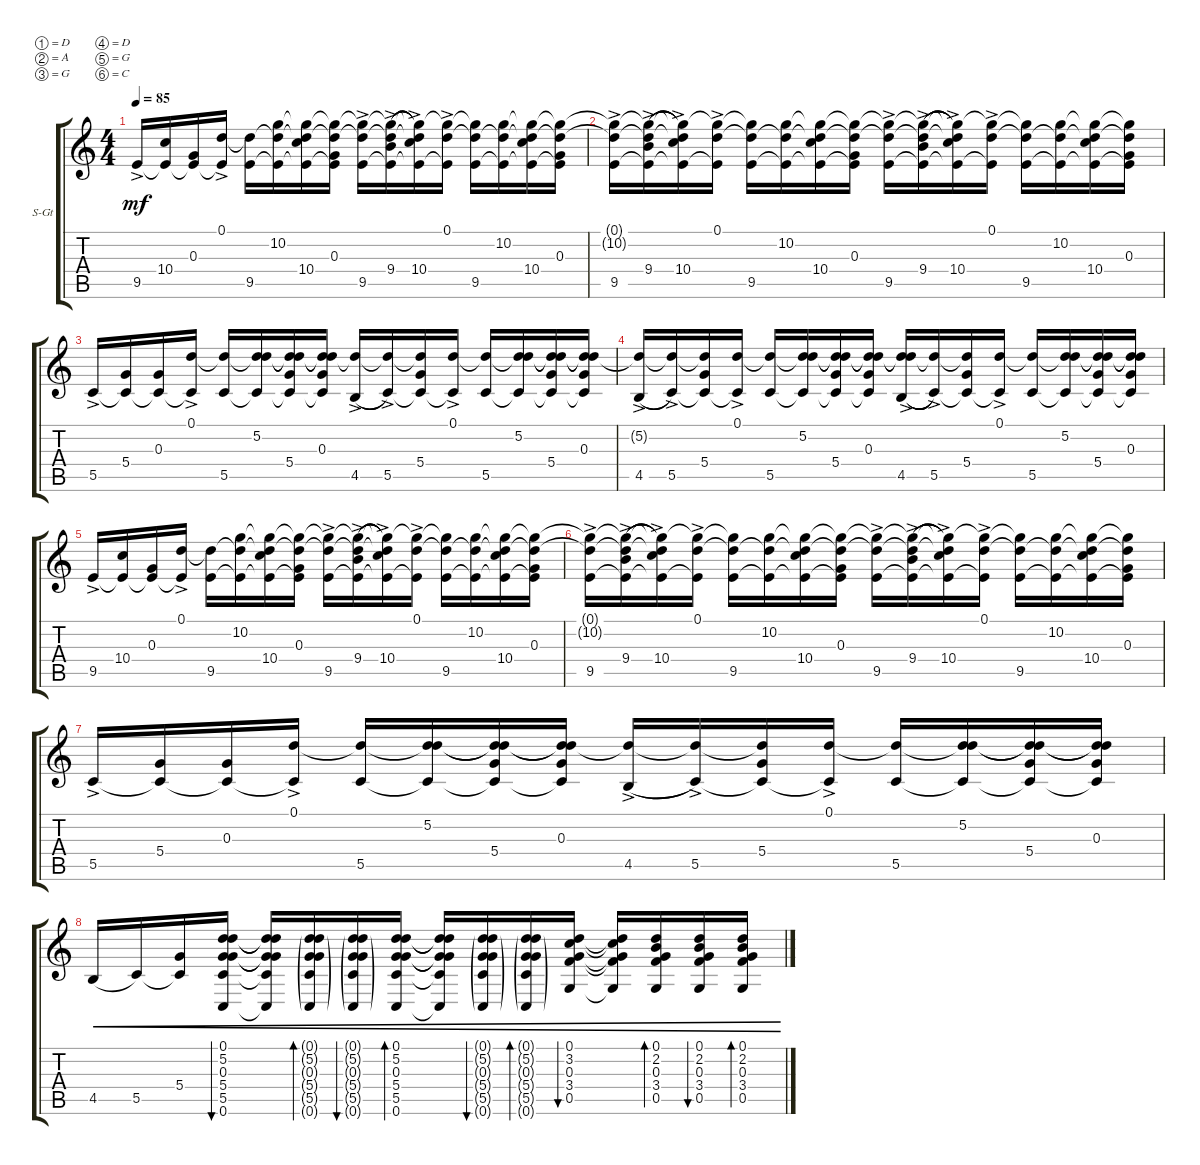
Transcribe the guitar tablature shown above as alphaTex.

\bracketExtendMode groupsimilarinstruments
\firstSystemTrackNameOrientation horizontal
\otherSystemsTrackNameOrientation horizontal
\track ("Piste 1" "S-Gt") {instrument acousticguitarsteel}
\staff {score tabs}
\tuning (D4 A3 G3 D3 G2 C2)
\ts (4 4)
\tempo 85
\clef g2
\ks c
9.5{ac}.16{dy mf} (10.4 9.5{t}).16 (0.3 9.5{t}).16 (0.1{ac} 9.5{t}).16 (9.5 0.1{t}).16 (10.2 9.5{t} 0.1{t}).16 (10.4 9.5{t} 0.1{t} 10.2{t}).16 (0.3 9.5{t} 0.1{t} 10.2{t}).16 (9.5{ac} 0.1{t} 10.2{t}).16 (9.4{ac} 9.5{t} 0.1{t} 10.2{t}).16{legatoorigin} (10.4{ac} 9.5{t} 0.1{t} 10.2{t}).16 (0.1{ac} 9.5{t} 10.2{t}).16 (9.5 10.2{t} 0.1{t}).16 (10.2 9.5{t} 0.1{t}).16 (10.4 9.5{t} 0.1{t} 10.2{t}).16 (0.3 9.5{t} 0.1{t} 10.2{t}).16 |
(9.5{ac} 0.1{t} 10.2{t}).16 (9.4{ac} 9.5{t} 0.1{t} 10.2{t}).16{legatoorigin} (10.4{ac} 9.5{t} 0.1{t} 10.2{t}).16 (0.1{ac} 9.5{t} 10.2{t}).16 (9.5 10.2{t} 0.1{t}).16 (10.2 9.5{t} 0.1{t}).16 (10.4 9.5{t} 0.1{t} 10.2{t}).16 (0.3 9.5{t} 0.1{t} 10.2{t}).16 (9.5{ac} 0.1{t} 10.2{t}).16 (9.4{ac} 9.5{t} 0.1{t} 10.2{t}).16{legatoorigin} (10.4{ac} 9.5{t} 0.1{t} 10.2{t}).16 (0.1{ac} 9.5{t} 10.2{t}).16 (9.5 10.2{t} 0.1{t}).16 (10.2 9.5{t} 0.1{t}).16 (10.4 9.5{t} 0.1{t} 10.2{t}).16 (0.3 9.5{t} 0.1{t} 10.2{t}).16 |
5.5{ac}.16 (5.4 5.5{t}).16 (0.3 5.5{t}).16 (0.1{ac} 5.5{t}).16 (5.5 0.1{t}).16 (5.2 5.5{t} 0.1{t}).16 (5.4 5.5{t} 0.1{t} 5.2{t}).16 (0.3 5.5{t} 0.1{t} 5.2{t}).16 (4.5{ac} 5.2{t}).16{legatoorigin} (5.5{ac} 5.2{t}).16 (5.4 5.5{t} 5.2{t}).16 (0.1{ac} 5.5{t}).16 (5.5 0.1{t}).16 (5.2 5.5{t} 0.1{t}).16 (5.4 5.5{t} 0.1{t} 5.2{t}).16 (0.3 5.5{t} 0.1{t} 5.2{t}).16 |
(4.5{ac} 5.2{t}).16{legatoorigin} (5.5{ac} 5.2{t}).16 (5.4 5.5{t} 5.2{t}).16 (0.1{ac} 5.5{t}).16 (5.5 0.1{t}).16 (5.2 5.5{t} 0.1{t}).16 (5.4 5.5{t} 0.1{t} 5.2{t}).16 (0.3 5.5{t} 0.1{t} 5.2{t}).16 (4.5{ac} 0.1{t} 5.2{t}).16{legatoorigin} (5.5{ac} 5.2{t}).16 (5.4 5.5{t} 5.2{t}).16 (0.1{ac} 5.5{t}).16 (5.5 0.1{t}).16 (5.2 5.5{t} 0.1{t}).16 (5.4 5.5{t} 0.1{t} 5.2{t}).16 (0.3 5.5{t} 0.1{t} 5.2{t}).16 |
9.5{ac}.16 (10.4 9.5{t}).16 (0.3 9.5{t}).16 (0.1{ac} 9.5{t}).16 (9.5 0.1{t}).16 (10.2 9.5{t} 0.1{t}).16 (10.4 9.5{t} 0.1{t} 10.2{t}).16 (0.3 9.5{t} 0.1{t} 10.2{t}).16 (9.5{ac} 0.1{ac t} 10.2{ac t}).16 (9.4{ac} 9.5{ac t} 0.1{ac t} 10.2{ac t}).16{legatoorigin} (10.4{ac} 9.5{ac t} 0.1{ac t} 10.2{ac t}).16 (0.1{ac} 9.5{ac t} 10.2{ac t}).16 (9.5 10.2{t} 0.1{t}).16 (10.2 9.5{t} 0.1{t}).16 (10.4 9.5{t} 0.1{t} 10.2{t}).16 (0.3 9.5{t} 0.1{t} 10.2{t}).16 |
(9.5{ac} 0.1{ac t} 10.2{ac t}).16 (9.4{ac} 9.5{ac t} 0.1{ac t} 10.2{ac t}).16{legatoorigin} (10.4{ac} 9.5{ac t} 0.1{ac t} 10.2{ac t}).16 (0.1{ac} 9.5{ac t} 10.2{ac t}).16 (9.5 10.2{t} 0.1{t}).16 (10.2 9.5{t} 0.1{t}).16 (10.4 9.5{t} 0.1{t} 10.2{t}).16 (0.3 9.5{t} 0.1{t} 10.2{t}).16 (9.5{ac} 0.1{ac t} 10.2{ac t}).16 (9.4{ac} 9.5{ac t} 0.1{ac t} 10.2{ac t}).16{legatoorigin} (10.4{ac} 9.5{ac t} 0.1{ac t} 10.2{ac t}).16 (0.1{ac} 9.5{ac t} 10.2{ac t}).16 (9.5 10.2{t} 0.1{t}).16 (10.2 9.5{t} 0.1{t}).16 (10.4 9.5{t} 0.1{t} 10.2{t}).16 (0.3 9.5{t} 0.1{t} 10.2{t}).16 |
5.5{ac}.16 (5.4 5.5{t}).16 (0.3 5.5{t}).16 (0.1{ac} 5.5{t}).16 (5.5 0.1{t}).16 (5.2 5.5{t} 0.1{t}).16 (5.4 5.5{t} 0.1{t} 5.2{t}).16 (0.3 5.5{t} 0.1{t} 5.2{t}).16 (4.5{ac} 5.2{t}).16{legatoorigin} (5.5{ac} 5.2{t}).16 (5.4 5.5{t} 5.2{t}).16 (0.1{ac} 5.5{t}).16 (5.5 0.1{t}).16 (5.2 5.5{t} 0.1{t}).16 (5.4 5.5{t} 0.1{t} 5.2{t}).16 (0.3 5.5{t} 0.1{t} 5.2{t}).16 |
4.5.16{cre legatoorigin} 5.5.16{cre} (5.4 5.5{t}).16{cre} (0.1 5.2 0.3 5.4 5.5 0.6).16{bu 33 cre} (0.1{t} 5.2{t} 0.3{t} 5.4{t} 5.5{t} 0.6{t}).16{cre} (0.1{g} 5.2{g} 0.3{g} 5.4{g} 5.5{g} 0.6{g}).16{bd 33 cre} (0.1{g} 5.2{g} 0.3{g} 5.4{g} 5.5{g} 0.6{g}).16{bu 33 cre} (0.1 5.2 0.3 5.4 5.5 0.6).16{bd 33 cre} (0.1{t} 5.2{t} 0.3{t} 5.4{t} 5.5{t} 0.6{t}).16{cre} (0.1{g} 5.2{g} 0.3{g} 5.4{g} 5.5{g} 0.6{g}).16{bu 33 cre} (0.1{g} 5.2{g} 0.3{g} 5.4{g} 5.5{g} 0.6{g}).16{bd 33 cre} (0.1 3.2 0.3 3.4 0.5).16{bu 33 cre} (0.1{t} 3.2{t} 0.3{t} 3.4{t} 0.5{t}).16{cre} (0.1 2.2 0.3 3.4 0.5).16{bd 33 cre} (0.5 3.4 0.3 2.2 0.1).16{bu 33 cre} (0.1 2.2 0.3 3.4 0.5).16{bd 33 cre}
